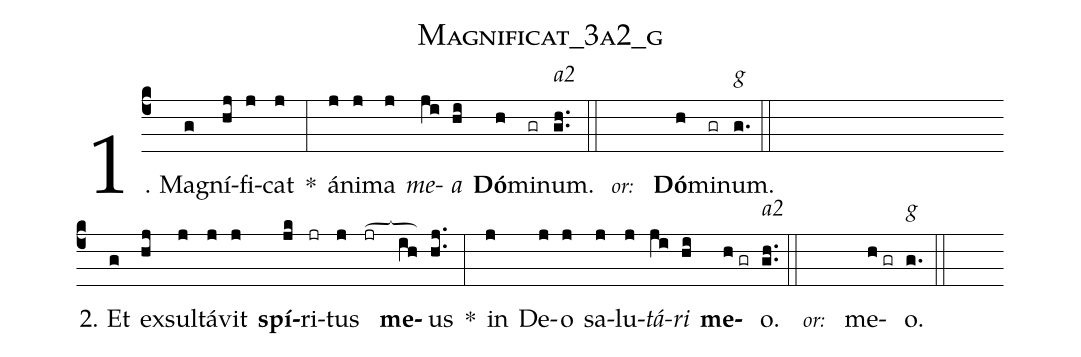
name:Magnificat_3a2_g;
%%
(c4) 1. Ma(g)gní(hj)fi(j)cat(j) *(:) á(j)ni(j)ma(j) <i>me</i>(ji)<i>a</i>(hi) <b>Dó</b>(h)mi(gr)num.<alt>a2</alt>(gh..) (::) <eu> <v>\footnotesize\textit{or:}</v> (////) <b>Dó</b>(h)mi(gr)num.<alt>g</alt></eu>(g.) (::) (Z-)

2. Et(g) ex(hj)sul(j)tá(j)vit(j) <b>spí</b>(jk)ri(jr)tus(j) (jr[ocb:1;8.7mm])<b>me</b>(ih)us(hj..) *(:)  in(j) De(j)o(j) sa(j)lu(j)<i>tá</i>(ji)<i>ri</i>(hi) <b>me</b>(h//gr)o.<alt>a2</alt>(gh..) (::) <eu> <v>\footnotesize\textit{or:}</v> (////) me(h//gr)o.<alt>g</alt></eu>(g.) (::)
